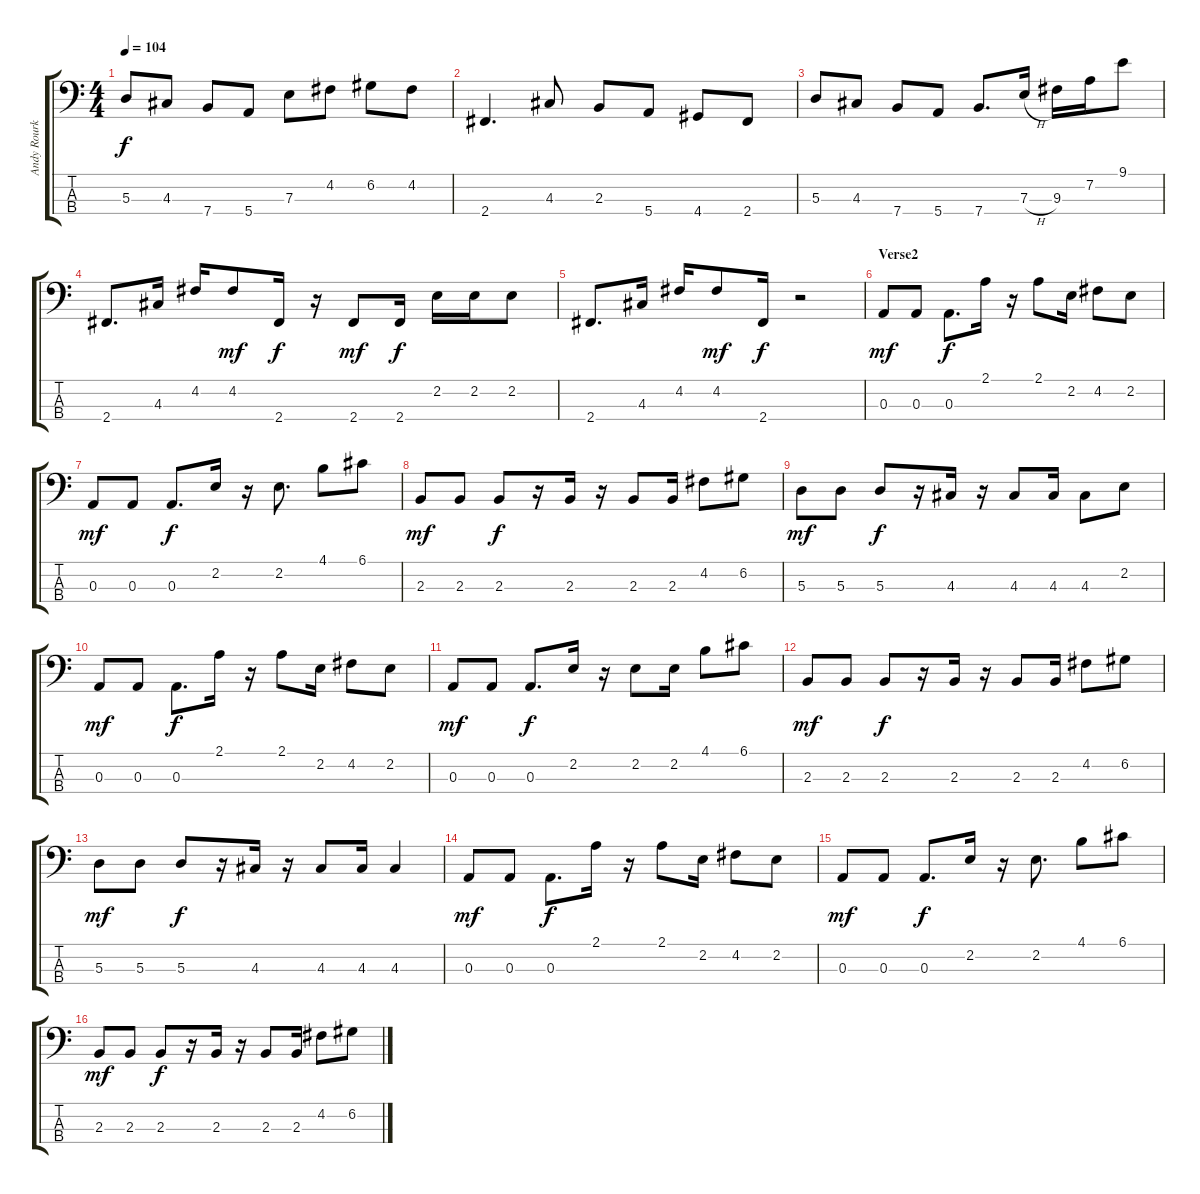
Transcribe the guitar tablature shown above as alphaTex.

\track ("Andy Rourke|Bass" "Andy Rourk") {instrument electricbasspick}
\staff {score tabs}
\tuning (G2 D2 A1 E1) {hide}
\ts (4 4)
\tempo 104
\clef f4
\ks c
5.3.8{dy f} 4.3.8 7.4.8 5.4.8 7.3.8 4.2.8 6.2.8 4.2.8 |
2.4.4{d} 4.3.8 2.3.8 5.4.8 4.4.8 2.4.8 |
5.3.8 4.3.8 7.4.8 5.4.8 7.4.8{d} 7.3{h}.16 9.3.16 7.2.16 9.1.8 |
2.4.8{d} 4.3.16 4.2.16 4.2.8{dy mf} 2.4.16{dy f} r.16 2.4.8{dy mf} 2.4.16{dy f} 2.2.16 2.2.16 2.2.8 |
2.4.8{d} 4.3.16 4.2.16 4.2.8{dy mf} 2.4.16{dy f} r.2 |
\section ("" "Verse2")
0.3.8{dy mf} 0.3.8 0.3.8{d dy f} 2.1.16 r.16 2.1.8 2.2.16 4.2.8 2.2.8 |
0.3.8{dy mf} 0.3.8 0.3.8{d dy f} 2.2.16 r.16 2.2.8{d} 4.1.8 6.1.8 |
2.3.8{dy mf} 2.3.8 2.3.8{dy f} r.16 2.3.16 r.16 2.3.8 2.3.16 4.2.8 6.2.8 |
5.3.8{dy mf} 5.3.8 5.3.8{dy f} r.16 4.3.16 r.16 4.3.8 4.3.16 4.3.8 2.2.8 |
0.3.8{dy mf} 0.3.8 0.3.8{d dy f} 2.1.16 r.16 2.1.8 2.2.16 4.2.8 2.2.8 |
0.3.8{dy mf} 0.3.8 0.3.8{d dy f} 2.2.16 r.16 2.2.8 2.2.16 4.1.8 6.1.8 |
2.3.8{dy mf} 2.3.8 2.3.8{dy f} r.16 2.3.16 r.16 2.3.8 2.3.16 4.2.8 6.2.8 |
5.3.8{dy mf} 5.3.8 5.3.8{dy f} r.16 4.3.16 r.16 4.3.8 4.3.16 4.3.4 |
0.3.8{dy mf} 0.3.8 0.3.8{d dy f} 2.1.16 r.16 2.1.8 2.2.16 4.2.8 2.2.8 |
0.3.8{dy mf} 0.3.8 0.3.8{d dy f} 2.2.16 r.16 2.2.8{d} 4.1.8 6.1.8 |
2.3.8{dy mf} 2.3.8 2.3.8{dy f} r.16 2.3.16 r.16 2.3.8 2.3.16 4.2.8 6.2.8
